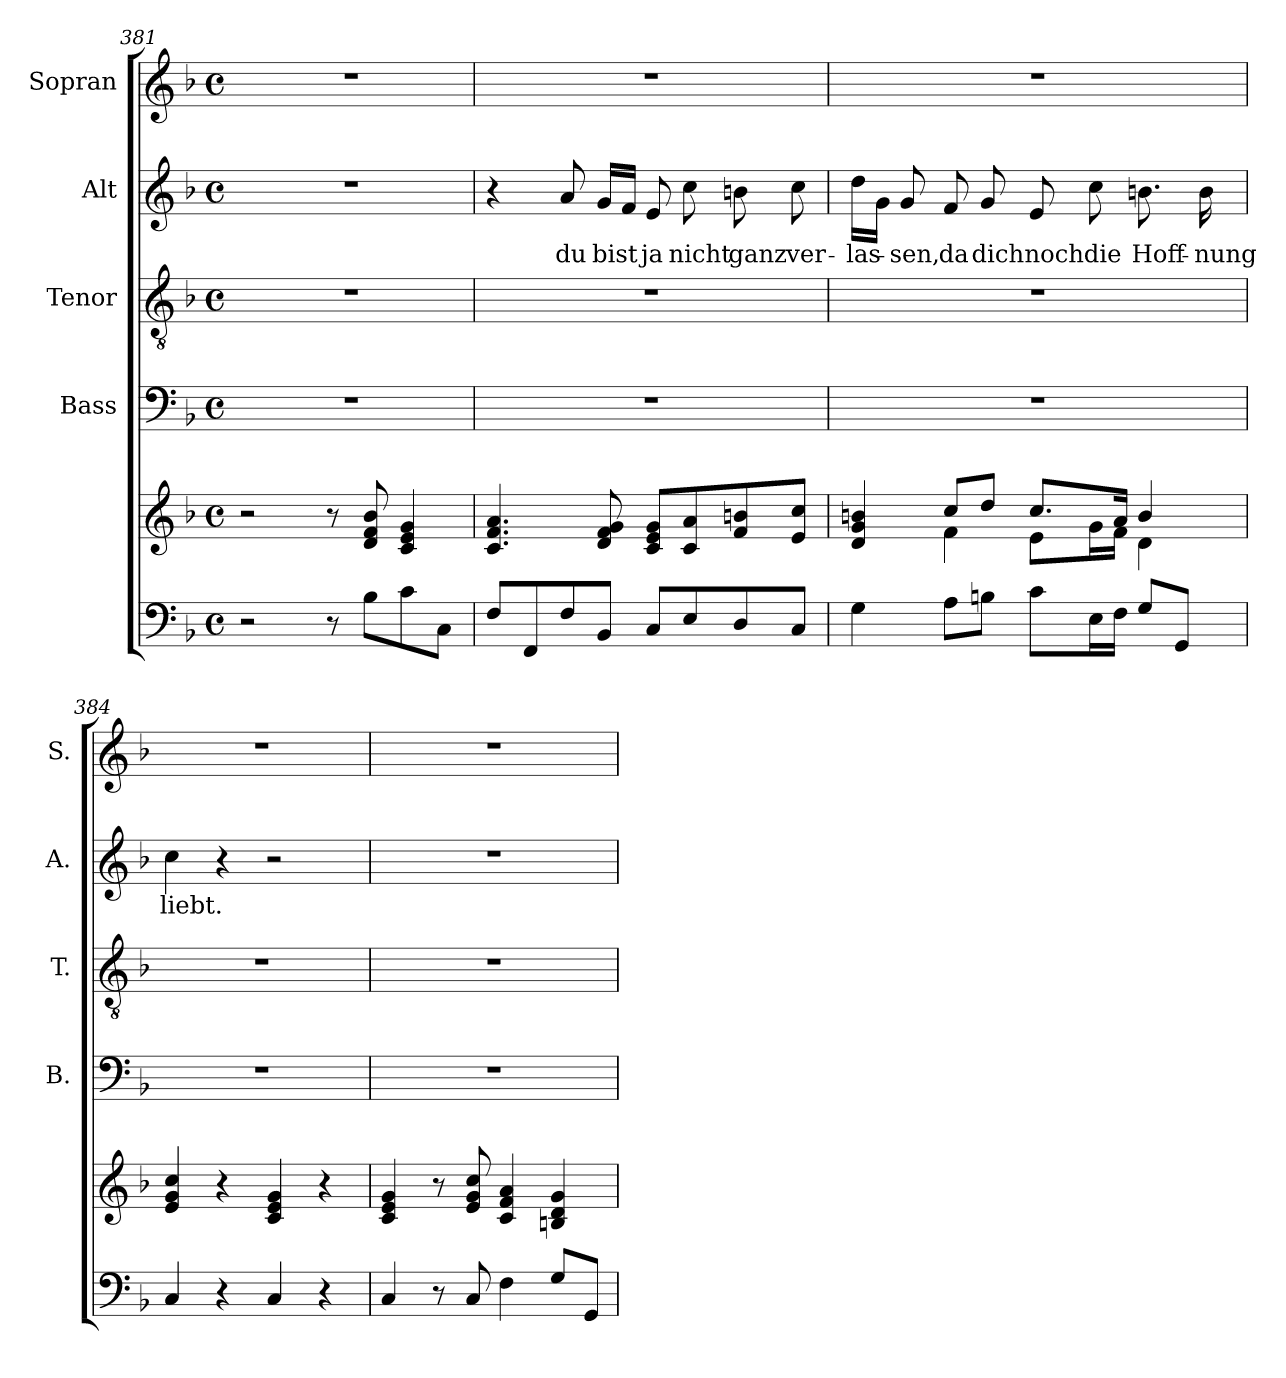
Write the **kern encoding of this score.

**kern	**kern	**kern	**kern	**kern	**text	**kern
*part5	*part5	*part4	*part3	*part2	*part2	*part1
*staff6	*staff5	*staff4	*staff3	*staff2	*staff2	*staff1
*	*	*I"Bass	*I"Tenor	*I"Alt	*	*I"Sopran
*	*	*I'B.	*I'T.	*I'A.	*	*I'S.
!!LO:PB:g=z
*clefF4	*clefG2	*clefF4	*clefGv2	*clefG2	*	*clefG2
*k[b-]	*k[b-]	*k[b-]	*k[b-]	*k[b-]	*	*k[b-]
*F:	*F:	*F:	*F:	*F:	*	*F:
*M4/4	*M4/4	*M4/4	*M4/4	*M4/4	*	*M4/4
*met(c)	*met(c)	*met(c)	*met(c)	*met(c)	*	*met(c)
=381	=381	=381	=381	=381	=381	=381
2r	2r	1r	1r	1r	.	1r
8r	8r	.	.	.	.	.
8B-\L	8d/ 8f/ 8b-/	.	.	.	.	.
8c\	4c/ 4e/ 4g/	.	.	.	.	.
8C\J	.	.	.	.	.	.
=382	=382	=382	=382	=382	=382	=382
8F/L	4.c/ 4.f/ 4.a/	1r	1r	4r	.	1r
8FF/	.	.	.	.	.	.
!	!	!	!	!	!LO:LY:b	!
8F/	.	.	.	8a/	du	.
!	!	!	!	!	!LO:LY:b	!
8BB-/J	8d/ 8f/ 8g/	.	.	16g/LL	bist	.
.	.	.	.	16f/JJ	.	.
!	!	!	!	!	!LO:LY:b	!
8C/L	8c/ 8e/ 8g/L	.	.	8e/	ja	.
!	!	!	!	!	!LO:LY:b	!
8E/	8c/ 8a/	.	.	8cc\	nicht	.
!	!	!	!	!	!LO:LY:b	!
8D/	8f/ 8bn/	.	.	8bn\	ganz	.
!	!	!	!	!	!LO:LY:b	!
8C/J	8e/ 8cc/J	.	.	8cc\	ver-	.
=383	=383	=383	=383	=383	=383	=383
*	*^	*	*	*	*	*
!	!	!	!	!	!	!LO:LY:b	!
4G\	4d/ 4g/ 4bn/	4ryy	1r	1r	16dd\LL	-las-	1r
.	.	.	.	.	16g\JJ	.	.
!	!	!	!	!	!	!LO:LY:b	!
.	.	.	.	.	8g/	-sen,	.
!	!	!	!	!	!	!LO:LY:b	!
8A\L	8cc/L	4f\	.	.	8f/	da	.
!	!	!	!	!	!	!LO:LY:b	!
8Bn\J	8dd/J	.	.	.	8g/	dich	.
!	!	!	!	!	!	!LO:LY:b	!
8c\L	8.cc/L	8e\L	.	.	8e/	noch	.
!	!	!	!	!	!	!LO:LY:b	!
16E\L	.	16g\L	.	.	8cc\	die	.
16F\JJ	16a/Jk	16f\JJ	.	.	.	.	.
!	!	!	!	!	!	!LO:LY:b	!
8G/L	4b/	4d\	.	.	8.bn\	Hoff-	.
8GG/J	.	.	.	.	.	.	.
!	!	!	!	!	!	!LO:LY:b	!
.	.	.	.	.	16b\	-nung	.
*	*v	*v	*	*	*	*	*
!!LO:LB:g=z
=384	=384	=384	=384	=384	=384	=384
!	!	!	!	!	!LO:LY:b	!
4C/	4e/ 4g/ 4cc/	1r	1r	4cc\	liebt.	1r
4r	4r	.	.	4r	.	.
4C/	4c/ 4e/ 4g/	.	.	2r	.	.
4r	4r	.	.	.	.	.
=385	=385	=385	=385	=385	=385	=385
4C/	4c/ 4e/ 4g/	1r	1r	1r	.	1r
8r	8r	.	.	.	.	.
8C/	8e/ 8g/ 8cc/	.	.	.	.	.
4F\	4c/ 4f/ 4a/	.	.	.	.	.
8G/L	4Bn/ 4d/ 4g/	.	.	.	.	.
8GG/J	.	.	.	.	.	.
=	=	=	=	=	=	=
*-	*-	*-	*-	*-	*-	*-
